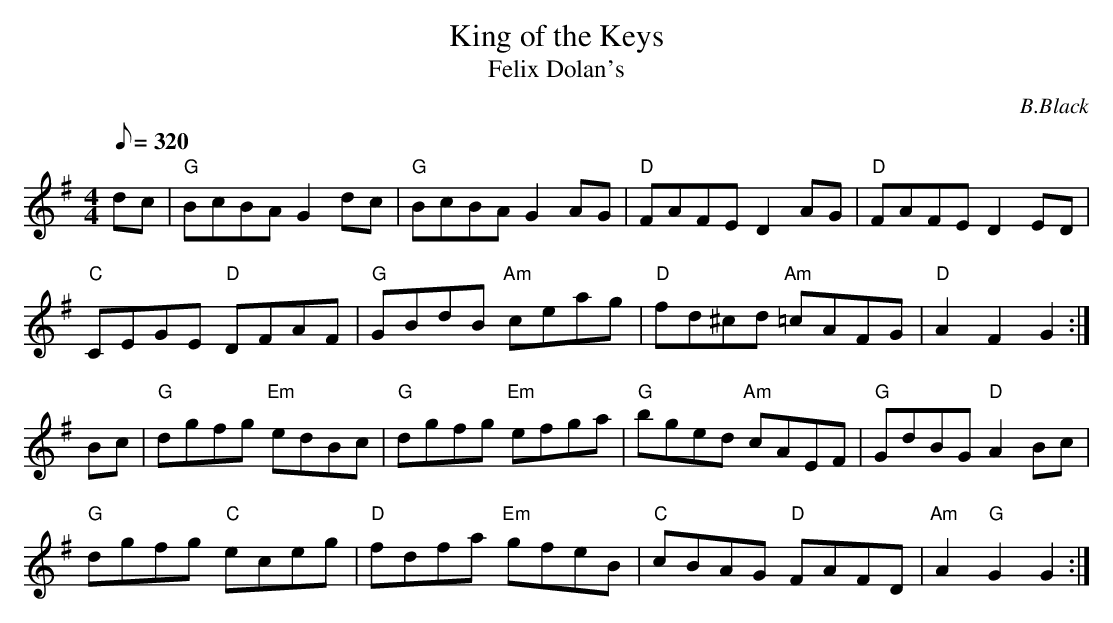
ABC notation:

X:1
T: King of the Keys
T: Felix Dolan's
C: B.Black
L: 1/8
Q: 1/8=320
M: 4/4
K: G
dc|"G"BcBA G2 dc|"G"BcBA G2 AG|"D"FAFE D2 AG|"D"FAFE D2 ED|
"C"CEGE "D"DFAF|"G"GBdB "Am"ceag|"D"fd^cd "Am"=cAFG|"D"A2 F2 G2 :|
Bc|"G"dgfg "Em"edBc|"G"dgfg "Em"efga|"G"bged "Am"cAEF|"G"GdBG "D"A2 Bc|
"G"dgfg "C"eceg|"D"fdfa "Em"gfeB|"C"cBAG "D"FAFD|"Am"A2 "G"G2 G2 :|
